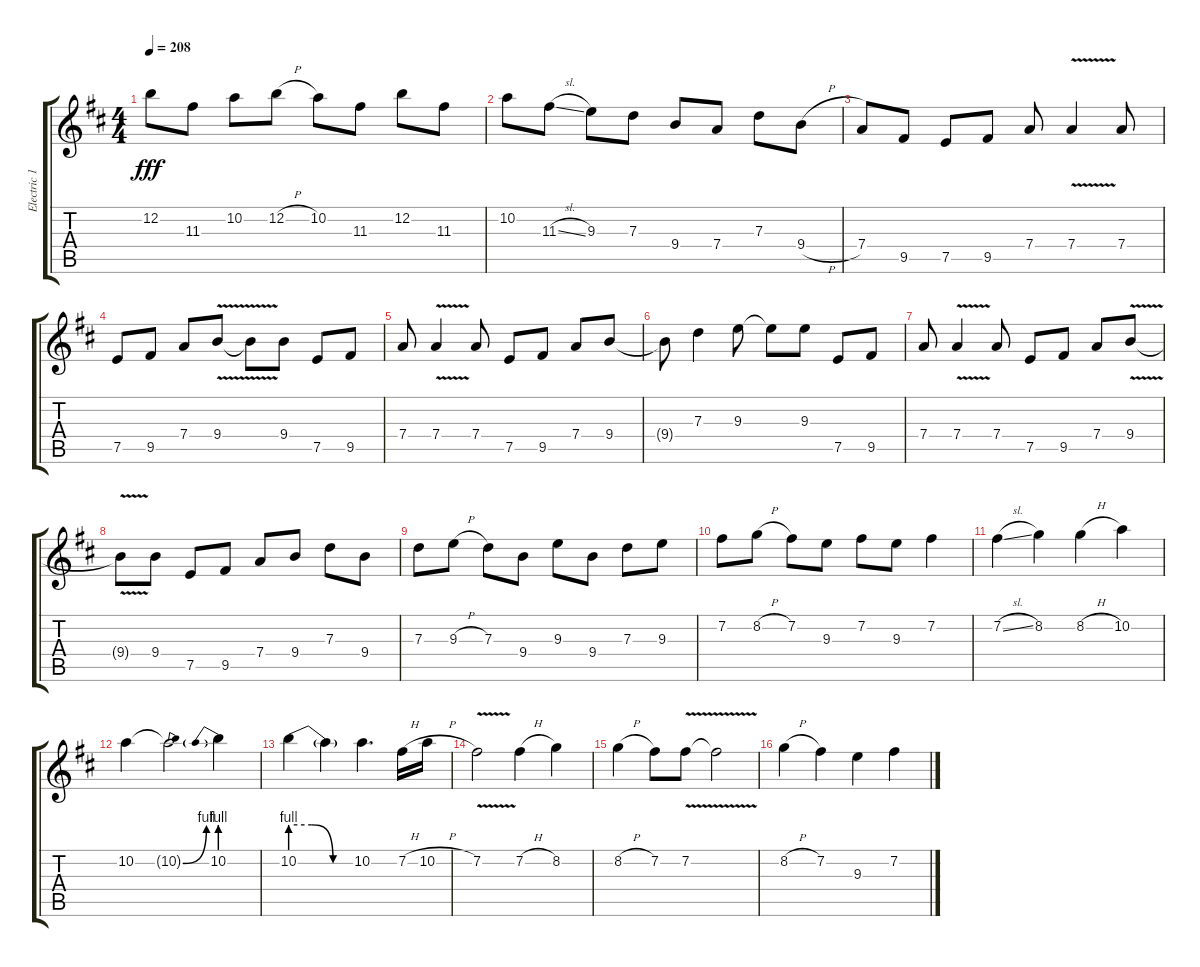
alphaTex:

\track ("Electric 1" "Electric 1") {instrument distortionguitar}
\staff {score tabs}
\tuning (E4 B3 G3 D3 A2 E2) {hide}
\ts (4 4)
\tempo 208
\clef g2
\ks d
12.2.8{dy fff} 11.3.8 10.2.8 12.2{h}.8 10.2.8 11.3.8 12.2.8 11.3.8 |
10.2.8 11.3{sl}.8 9.3.8 7.3.8 9.4.8 7.4.8 7.3.8 9.4{h}.8 |
7.4.8 9.5.8 7.5.8 9.5.8 7.4.8 7.4{v}.4 7.4.8 |
7.5.8 9.5.8 7.4.8 9.4{v}.8 9.4{v t}.8 9.4.8 7.5.8 9.5.8 |
7.4.8 7.4{v}.4 7.4.8 7.5.8 9.5.8 7.4.8 9.4.8 |
9.4{t}.8 7.3.4 9.3.8 9.3{t}.8 9.3.8 7.5.8 9.5.8 |
7.4.8 7.4{v}.4 7.4.8 7.5.8 9.5.8 7.4.8 9.4{v}.8 |
9.4{v t}.8 9.4.8 7.5.8 9.5.8 7.4.8 9.4.8 7.3.8 9.4.8 |
7.3.8 9.3{h}.8 7.3.8 9.4.8 9.3.8 9.4.8 7.3.8 9.3.8 |
7.2.8 8.2{h}.8 7.2.8 9.3.8 7.2.8 9.3.8 7.2.4 |
7.2{sl}.4 8.2.4 8.2{h}.4 10.2.4 |
10.2.4 10.2{be (bend 0 0 60 4) t}.2 10.2{be (prebend 0 4 60 4)}.4 |
10.2{be (custom 0 4 20 4 40 0 60 0)}.4 10.2{t}.4 10.2.4{d} 7.2{h}.16 10.2{h}.16 |
7.2{v}.2 7.2{h}.4 8.2.4 |
8.2{h}.4 7.2.8 7.2{v}.8 7.2{v t}.2 |
8.2{h}.4 7.2.4 9.3.4 7.2.4
